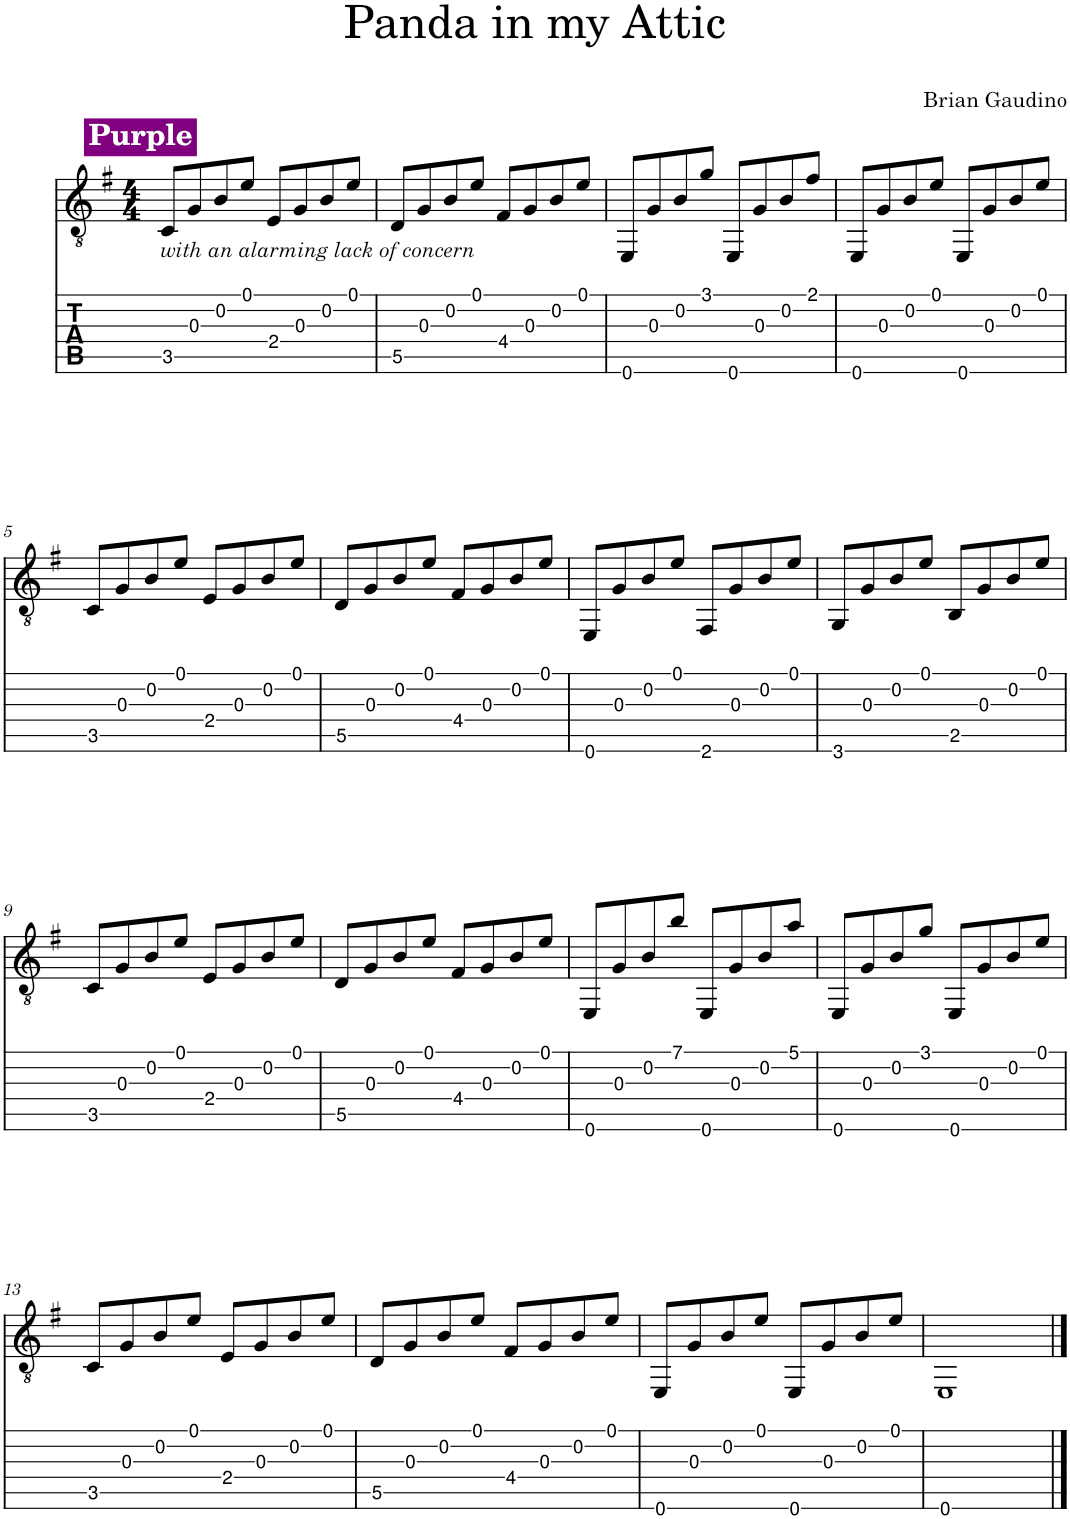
**kern	**kern
*part1	*part1
*staff2	*staff1
*I"Guitar	*
*I'Guit.	*
*stria6	*
*	*clefGv2
*k[f#]	*k[f#]
*M4/4	*M4/4
!!LO:REH:place=s1:a:B:cj:color=#FFFFFF:fs=14:t=Purple
=1	=1
!	!LO:TX:b:i:t=with an alarming lack of concern
8CL	8C/L
8GJ	8G/
8BL	8B/
8eJ	8e/J
8EL	8E/L
8GJ	8G/
8BL	8B/
8eJ	8e/J
=2	=2
8DL	8D/L
8GJ	8G/
8BL	8B/
8eJ	8e/J
8F#L	8F#/L
8GJ	8G/
8BL	8B/
8eJ	8e/J
=3	=3
8EEL	8EE/L
8GJ	8G/
8BL	8B/
8gJ	8g/J
8EEL	8EE/L
8GJ	8G/
8BL	8B/
8f#J	8f#/J
=4	=4
8EEL	8EE/L
8GJ	8G/
8BL	8B/
8eJ	8e/J
8EEL	8EE/L
8GJ	8G/
8BL	8B/
8eJ	8e/J
!!LO:LB:g=z
=5	=5
8CL	8C/L
8GJ	8G/
8BL	8B/
8eJ	8e/J
8EL	8E/L
8GJ	8G/
8BL	8B/
8eJ	8e/J
=6	=6
8DL	8D/L
8GJ	8G/
8BL	8B/
8eJ	8e/J
8F#L	8F#/L
8GJ	8G/
8BL	8B/
8eJ	8e/J
=7	=7
8EEL	8EE/L
8GJ	8G/
8BL	8B/
8eJ	8e/J
8FF#L	8FF#/L
8GJ	8G/
8BL	8B/
8eJ	8e/J
=8	=8
8GGL	8GG/L
8GJ	8G/
8BL	8B/
8eJ	8e/J
8BBL	8BB/L
8GJ	8G/
8BL	8B/
8eJ	8e/J
!!LO:LB:g=z
=9	=9
8CL	8C/L
8GJ	8G/
8BL	8B/
8eJ	8e/J
8EL	8E/L
8GJ	8G/
8BL	8B/
8eJ	8e/J
=10	=10
8DL	8D/L
8GJ	8G/
8BL	8B/
8eJ	8e/J
8F#L	8F#/L
8GJ	8G/
8BL	8B/
8eJ	8e/J
=11	=11
8EEL	8EE/L
8GJ	8G/
8BL	8B/
8bJ	8b/J
8EEL	8EE/L
8GJ	8G/
8BL	8B/
8aJ	8a/J
=12	=12
8EEL	8EE/L
8GJ	8G/
8BL	8B/
8gJ	8g/J
8EEL	8EE/L
8GJ	8G/
8BL	8B/
8eJ	8e/J
!!LO:LB:g=z
=13	=13
8CL	8C/L
8GJ	8G/
8BL	8B/
8eJ	8e/J
8EL	8E/L
8GJ	8G/
8BL	8B/
8eJ	8e/J
=14	=14
8DL	8D/L
8GJ	8G/
8BL	8B/
8eJ	8e/J
8F#L	8F#/L
8GJ	8G/
8BL	8B/
8eJ	8e/J
=15	=15
8EEL	8EE/L
8GJ	8G/
8BL	8B/
8eJ	8e/J
8EEL	8EE/L
8GJ	8G/
8BL	8B/
8eJ	8e/J
=16	=16
1EE	1EE
==	==
*-	*-
